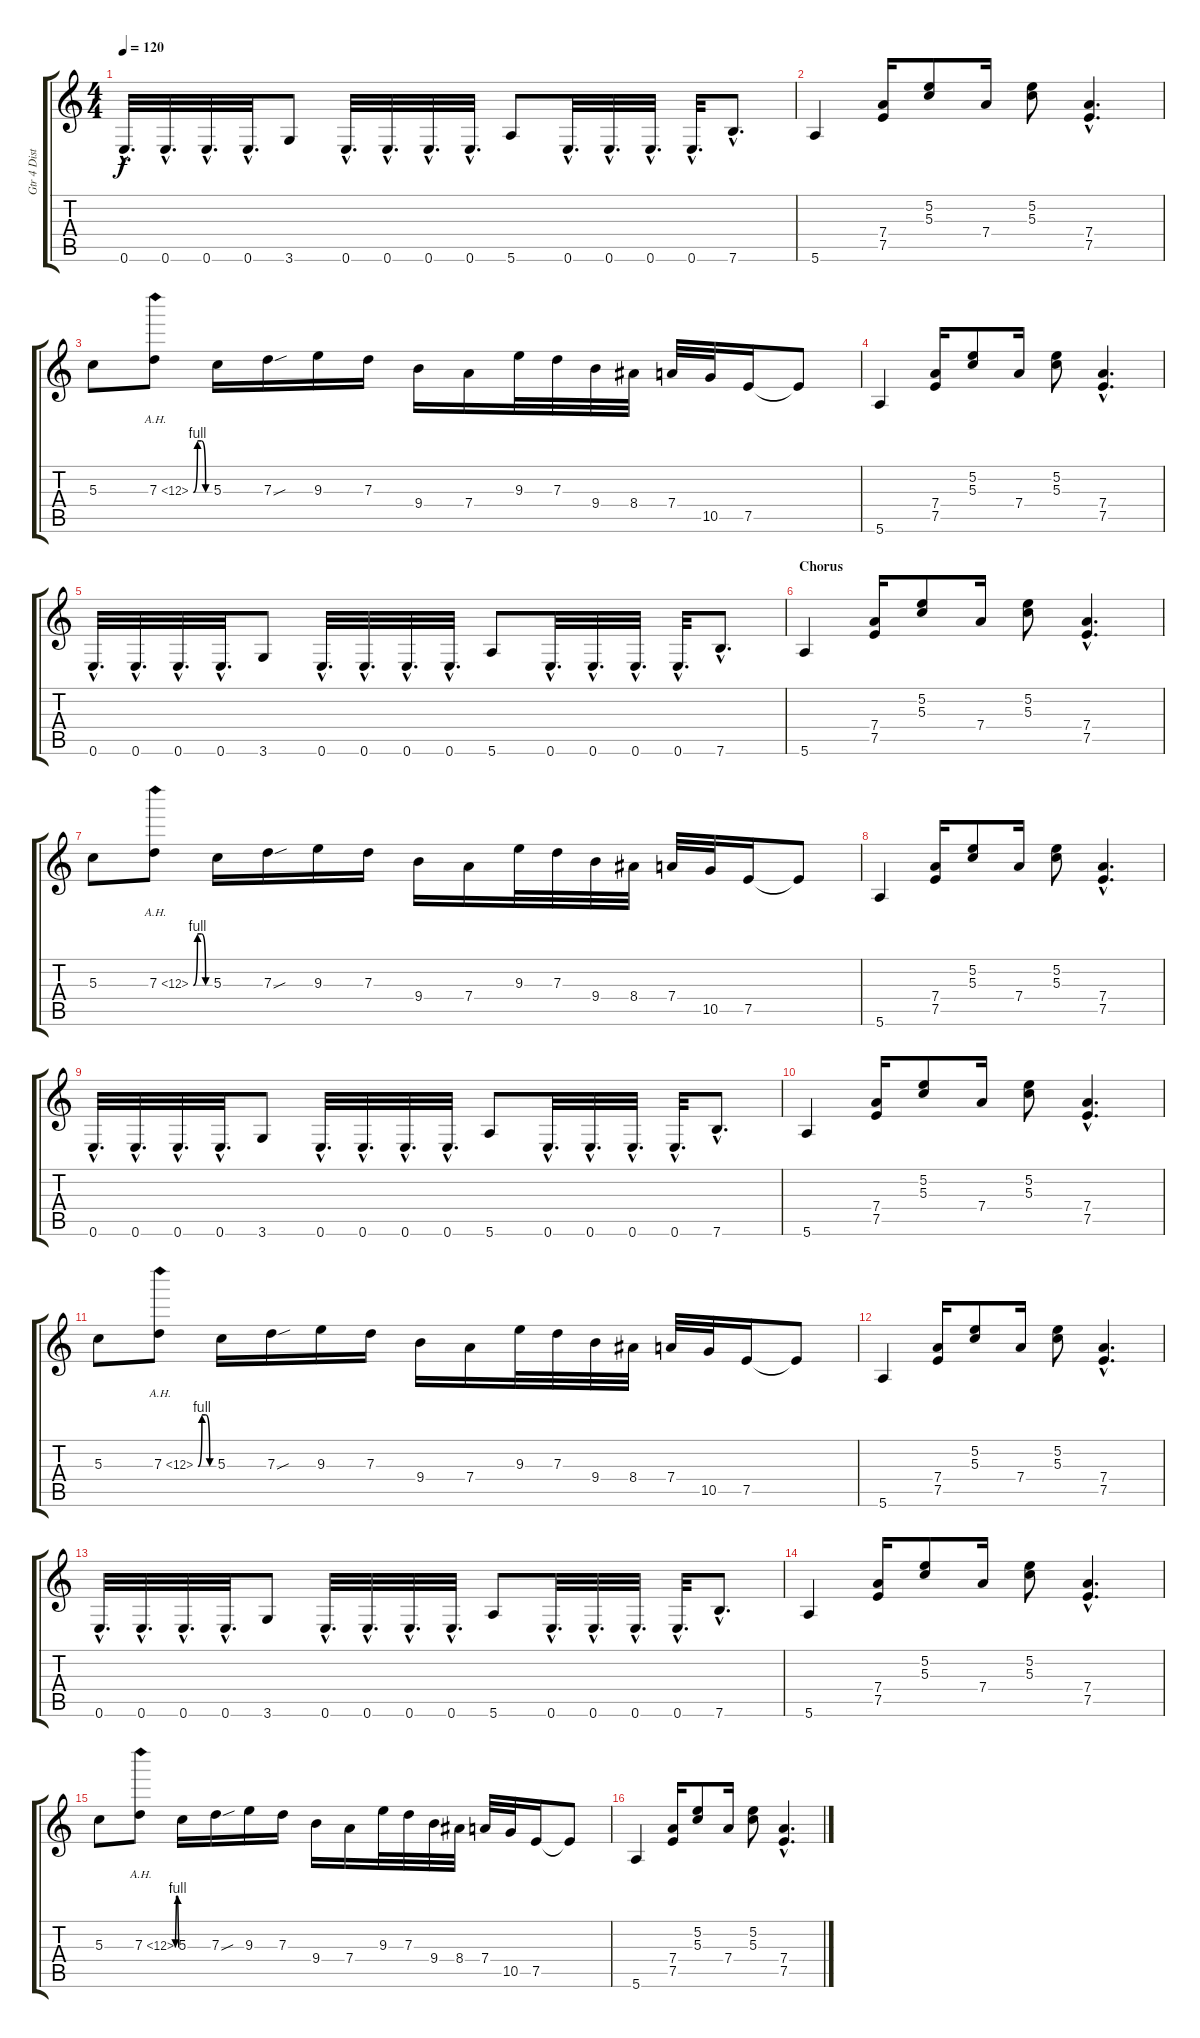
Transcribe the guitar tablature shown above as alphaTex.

\track ("Gtr 4 Distortion" "Gtr 4 Dist") {instrument distortionguitar}
\staff {score tabs}
\tuning (E4 B3 G3 D3 A2 E2) {hide}
\ts (4 4)
\tempo 120
\clef g2
\ks c
0.6{hac}.32{d dy f} 0.6{hac}.32{d} 0.6{hac}.32{d} 0.6{hac}.32{d} 3.6.8 0.6{hac}.32{d} 0.6{hac}.32{d} 0.6{hac}.32{d} 0.6{hac}.32{d} 5.6.8 0.6{hac}.32{d} 0.6{hac}.32{d} 0.6{hac}.32{d} 0.6{hac}.32{d} 7.6{hac}.8{d} |
5.6.4 (7.4 7.5).16 (5.2 5.3).8 7.4.16 (5.2 5.3).8 (7.4{hac} 7.5{hac}).4{d} |
5.3.8 7.3{be (custom 0 0 15 4 30 4 45 0 60 0) ah 5}.8 5.3.16 7.3{sou}.16 9.3.16 7.3.16 9.4.16 7.4.16 9.3.32 7.3.32 9.4.32 8.4.32 7.4.32 10.5.32 7.5.16 7.5{t}.8 |
5.6.4 (7.4 7.5).16 (5.2 5.3).8 7.4.16 (5.2 5.3).8 (7.4{hac} 7.5{hac}).4{d} |
0.6{hac}.32{d} 0.6{hac}.32{d} 0.6{hac}.32{d} 0.6{hac}.32{d} 3.6.8 0.6{hac}.32{d} 0.6{hac}.32{d} 0.6{hac}.32{d} 0.6{hac}.32{d} 5.6.8 0.6{hac}.32{d} 0.6{hac}.32{d} 0.6{hac}.32{d} 0.6{hac}.32{d} 7.6{hac}.8{d} |
\section ("" "Chorus")
5.6.4 (7.4 7.5).16 (5.2 5.3).8 7.4.16 (5.2 5.3).8 (7.4{hac} 7.5{hac}).4{d} |
5.3.8 7.3{be (custom 0 0 15 4 30 4 45 0 60 0) ah 5}.8 5.3.16 7.3{sou}.16 9.3.16 7.3.16 9.4.16 7.4.16 9.3.32 7.3.32 9.4.32 8.4.32 7.4.32 10.5.32 7.5.16 7.5{t}.8 |
5.6.4 (7.4 7.5).16 (5.2 5.3).8 7.4.16 (5.2 5.3).8 (7.4{hac} 7.5{hac}).4{d} |
0.6{hac}.32{d} 0.6{hac}.32{d} 0.6{hac}.32{d} 0.6{hac}.32{d} 3.6.8 0.6{hac}.32{d} 0.6{hac}.32{d} 0.6{hac}.32{d} 0.6{hac}.32{d} 5.6.8 0.6{hac}.32{d} 0.6{hac}.32{d} 0.6{hac}.32{d} 0.6{hac}.32{d} 7.6{hac}.8{d} |
5.6.4 (7.4 7.5).16 (5.2 5.3).8 7.4.16 (5.2 5.3).8 (7.4{hac} 7.5{hac}).4{d} |
5.3.8 7.3{be (custom 0 0 15 4 30 4 45 0 60 0) ah 5}.8 5.3.16 7.3{sou}.16 9.3.16 7.3.16 9.4.16 7.4.16 9.3.32 7.3.32 9.4.32 8.4.32 7.4.32 10.5.32 7.5.16 7.5{t}.8 |
5.6.4 (7.4 7.5).16 (5.2 5.3).8 7.4.16 (5.2 5.3).8 (7.4{hac} 7.5{hac}).4{d} |
0.6{hac}.32{d} 0.6{hac}.32{d} 0.6{hac}.32{d} 0.6{hac}.32{d} 3.6.8 0.6{hac}.32{d} 0.6{hac}.32{d} 0.6{hac}.32{d} 0.6{hac}.32{d} 5.6.8 0.6{hac}.32{d} 0.6{hac}.32{d} 0.6{hac}.32{d} 0.6{hac}.32{d} 7.6{hac}.8{d} |
5.6.4 (7.4 7.5).16 (5.2 5.3).8 7.4.16 (5.2 5.3).8 (7.4{hac} 7.5{hac}).4{d} |
5.3.8 7.3{be (custom 0 0 15 4 30 4 45 0 60 0) ah 5}.8 5.3.16 7.3{sou}.16 9.3.16 7.3.16 9.4.16 7.4.16 9.3.32 7.3.32 9.4.32 8.4.32 7.4.32 10.5.32 7.5.16 7.5{t}.8 |
5.6.4 (7.4 7.5).16 (5.2 5.3).8 7.4.16 (5.2 5.3).8 (7.4{hac} 7.5{hac}).4{d}
